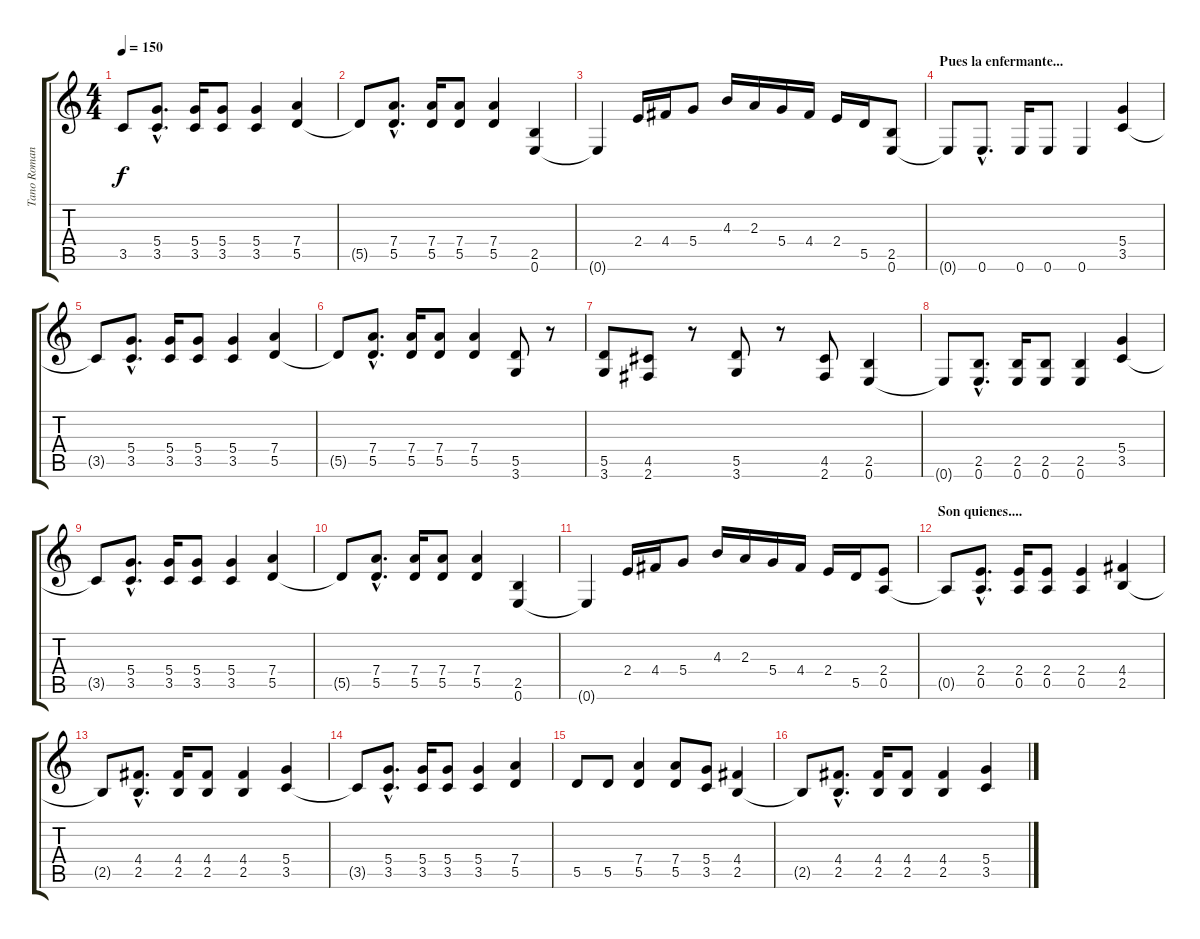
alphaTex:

\track ("Tano Romano" "Tano Roman") {instrument distortionguitar}
\staff {score tabs}
\tuning (E4 B3 G3 D3 A2 E2) {hide}
\ts (4 4)
\tempo 150
\clef g2
\ks c
3.5{t}.8{dy f} (5.4{hac} 3.5{hac}).8{d} (5.4 3.5).16 (5.4 3.5).8 (5.4 3.5).4 (7.4 5.5).4 |
5.5{t}.8 (7.4{hac} 5.5{hac}).8{d} (7.4 5.5).16 (7.4 5.5).8 (7.4 5.5).4 (2.5 0.6).4 |
0.6{t}.4 2.4.16 4.4.16 5.4.8 4.3.16 2.3.16 5.4.16 4.4.16 2.4.16 5.5.16 (2.5 0.6).8 |
\section ("" "Pues la enfermante...")
0.6{t}.8 0.6{hac}.8{d} 0.6.16 0.6.8 0.6.4 (5.4 3.5).4 |
3.5{t}.8 (5.4{hac} 3.5{hac}).8{d} (5.4 3.5).16 (5.4 3.5).8 (5.4 3.5).4 (7.4 5.5).4 |
5.5{t}.8 (7.4{hac} 5.5{hac}).8{d} (7.4 5.5).16 (7.4 5.5).8 (7.4 5.5).4 (5.5 3.6).8 r.8 |
(5.5 3.6).8 (4.5 2.6).8 r.8 (5.5 3.6).8 r.8 (4.5 2.6).8 (2.5 0.6).4 |
0.6{t}.8 (2.5{hac} 0.6{hac}).8{d} (2.5 0.6).16 (2.5 0.6).8 (2.5 0.6).4 (5.4 3.5).4 |
3.5{t}.8 (5.4{hac} 3.5{hac}).8{d} (5.4 3.5).16 (5.4 3.5).8 (5.4 3.5).4 (7.4 5.5).4 |
5.5{t}.8 (7.4{hac} 5.5{hac}).8{d} (7.4 5.5).16 (7.4 5.5).8 (7.4 5.5).4 (2.5 0.6).4 |
0.6{t}.4 2.4.16 4.4.16 5.4.8 4.3.16 2.3.16 5.4.16 4.4.16 2.4.16 5.5.16 (2.4 0.5).8 |
\section ("" "Son quienes....")
0.5{t}.8 (2.4{hac} 0.5{hac}).8{d} (2.4 0.5).16 (2.4 0.5).8 (2.4 0.5).4 (4.4 2.5).4 |
2.5{t}.8 (4.4{hac} 2.5{hac}).8{d} (4.4 2.5).16 (4.4 2.5).8 (4.4 2.5).4 (5.4 3.5).4 |
3.5{t}.8 (5.4{hac} 3.5{hac}).8{d} (5.4 3.5).16 (5.4 3.5).8 (5.4 3.5).4 (7.4 5.5).4 |
5.5.8 5.5.8 (7.4 5.5).4 (7.4 5.5).8 (5.4 3.5).8 (4.4 2.5).4 |
2.5{t}.8 (4.4{hac} 2.5{hac}).8{d} (4.4 2.5).16 (4.4 2.5).8 (4.4 2.5).4 (5.4 3.5).4
